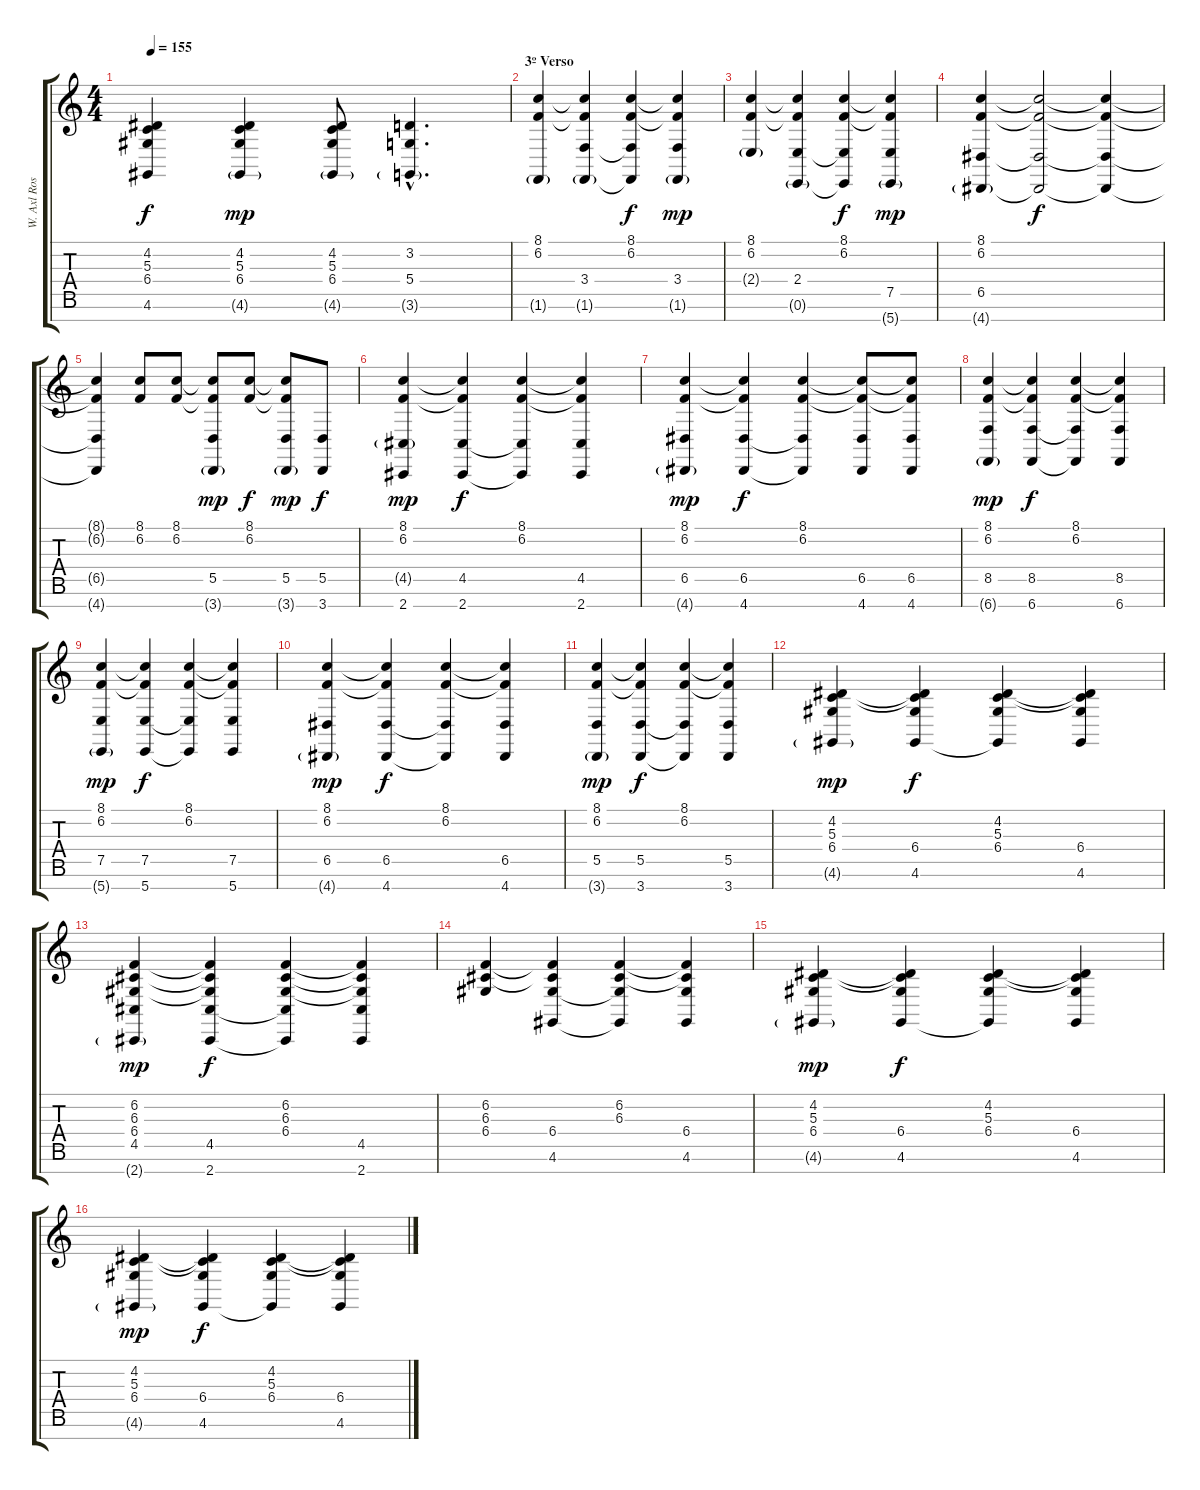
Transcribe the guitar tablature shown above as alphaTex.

\track ("W. Axl Rose (Piano)" "W. Axl Ros") {instrument acousticgrandpiano}
\staff {score tabs}
\tuning (E4 B3 G3 D3 A2 E2 B1) {hide}
\ts (4 4)
\tempo 155
\clef g2
\ks c
(4.2{t} 5.3{t} 6.4{t} 4.6{t}).4{dy f} (4.2 5.3 6.4 4.6{g}).4{dy mp} (4.2 5.3 6.4 4.6{g}).8 (3.2{hac} 5.4{hac} 3.6{g hac}).4{d} |
\section ("" "3º Verso")
(8.1 6.2 1.6{g}).4 (8.1{t} 6.2{t} 3.4 1.6{g}).4 (8.1 6.2 3.4{t} 1.6{t}).4{dy f} (8.1{t} 6.2{t} 3.4 1.6{g}).4{dy mp} |
(8.1 6.2 2.4{g}).4 (8.1{t} 6.2{t} 2.4 0.6{g}).4 (8.1 6.2 2.4{t} 0.6{t}).4{dy f} (8.1{t} 6.2{t} 7.5 5.7{g}).4{dy mp} |
(8.1 6.2 6.5 4.7{g}).4 (8.1{t} 6.2{t} 6.5{t} 4.7{t}).2{dy f} (8.1{t} 6.2{t} 6.5{t} 4.7{t}).4 |
(8.1{t} 6.2{t} 6.5{t} 4.7{t}).4 (8.1 6.2).8 (8.1 6.2).8 (8.1{t} 6.2{t} 5.5 3.7{g}).8{dy mp} (8.1 6.2).8{dy f} (8.1{t} 6.2{t} 5.5 3.7{g}).8{dy mp} (5.5 3.7).8{dy f} |
(8.1 6.2 4.5{g} 2.7).4{dy mp} (8.1{t} 6.2{t} 4.5 2.7).4{dy f} (8.1 6.2 4.5{t} 2.7{t}).4 (8.1{t} 6.2{t} 4.5 2.7).4 |
(8.1 6.2 6.5 4.7{g}).4{dy mp} (8.1{t} 6.2{t} 6.5 4.7).4{dy f} (8.1 6.2 6.5{t} 4.7{t}).4 (8.1{t} 6.2{t} 6.5 4.7).8 (8.1{t} 6.2{t} 6.5 4.7).8 |
(8.1 6.2 8.5 6.7{g}).4{dy mp} (8.1{t} 6.2{t} 8.5 6.7).4{dy f} (8.1 6.2 8.5{t} 6.7{t}).4 (8.1{t} 6.2{t} 8.5 6.7).4 |
(8.1 6.2 7.5 5.7{g}).4{dy mp} (8.1{t} 6.2{t} 7.5 5.7).4{dy f} (8.1 6.2 7.5{t} 5.7{t}).4 (8.1{t} 6.2{t} 7.5 5.7).4 |
(8.1 6.2 6.5 4.7{g}).4{dy mp} (8.1{t} 6.2{t} 6.5 4.7).4{dy f} (8.1 6.2 6.5{t} 4.7{t}).4 (8.1{t} 6.2{t} 6.5 4.7).4 |
(8.1 6.2 5.5 3.7{g}).4{dy mp} (8.1{t} 6.2{t} 5.5 3.7).4{dy f} (8.1 6.2 5.5{t} 3.7{t}).4 (8.1{t} 6.2{t} 5.5 3.7).4 |
(4.2 5.3 6.4 4.6{g}).4{dy mp} (4.2{t} 5.3{t} 6.4 4.6).4{dy f} (4.2 5.3 6.4 4.6{t}).4 (4.2{t} 5.3{t} 6.4 4.6).4 |
(6.2 6.3 6.4 4.5 2.7{g}).4{dy mp} (6.2{t} 6.3{t} 6.4{t} 4.5 2.7).4{dy f} (6.2 6.3 6.4 4.5{t} 2.7{t}).4 (6.2{t} 6.3{t} 6.4{t} 4.5 2.7).4 |
(6.2 6.3 6.4).4 (6.2{t} 6.3{t} 6.4 4.6).4 (6.2 6.3 6.4{t} 4.6{t}).4 (6.2{t} 6.3{t} 6.4 4.6).4 |
(4.2 5.3 6.4 4.6{g}).4{dy mp} (4.2{t} 5.3{t} 6.4 4.6).4{dy f} (4.2 5.3 6.4 4.6{t}).4 (4.2{t} 5.3{t} 6.4 4.6).4 |
(4.2 5.3 6.4 4.6{g}).4{dy mp} (4.2{t} 5.3{t} 6.4 4.6).4{dy f} (4.2 5.3 6.4 4.6{t}).4 (4.2{t} 5.3{t} 6.4 4.6).4
